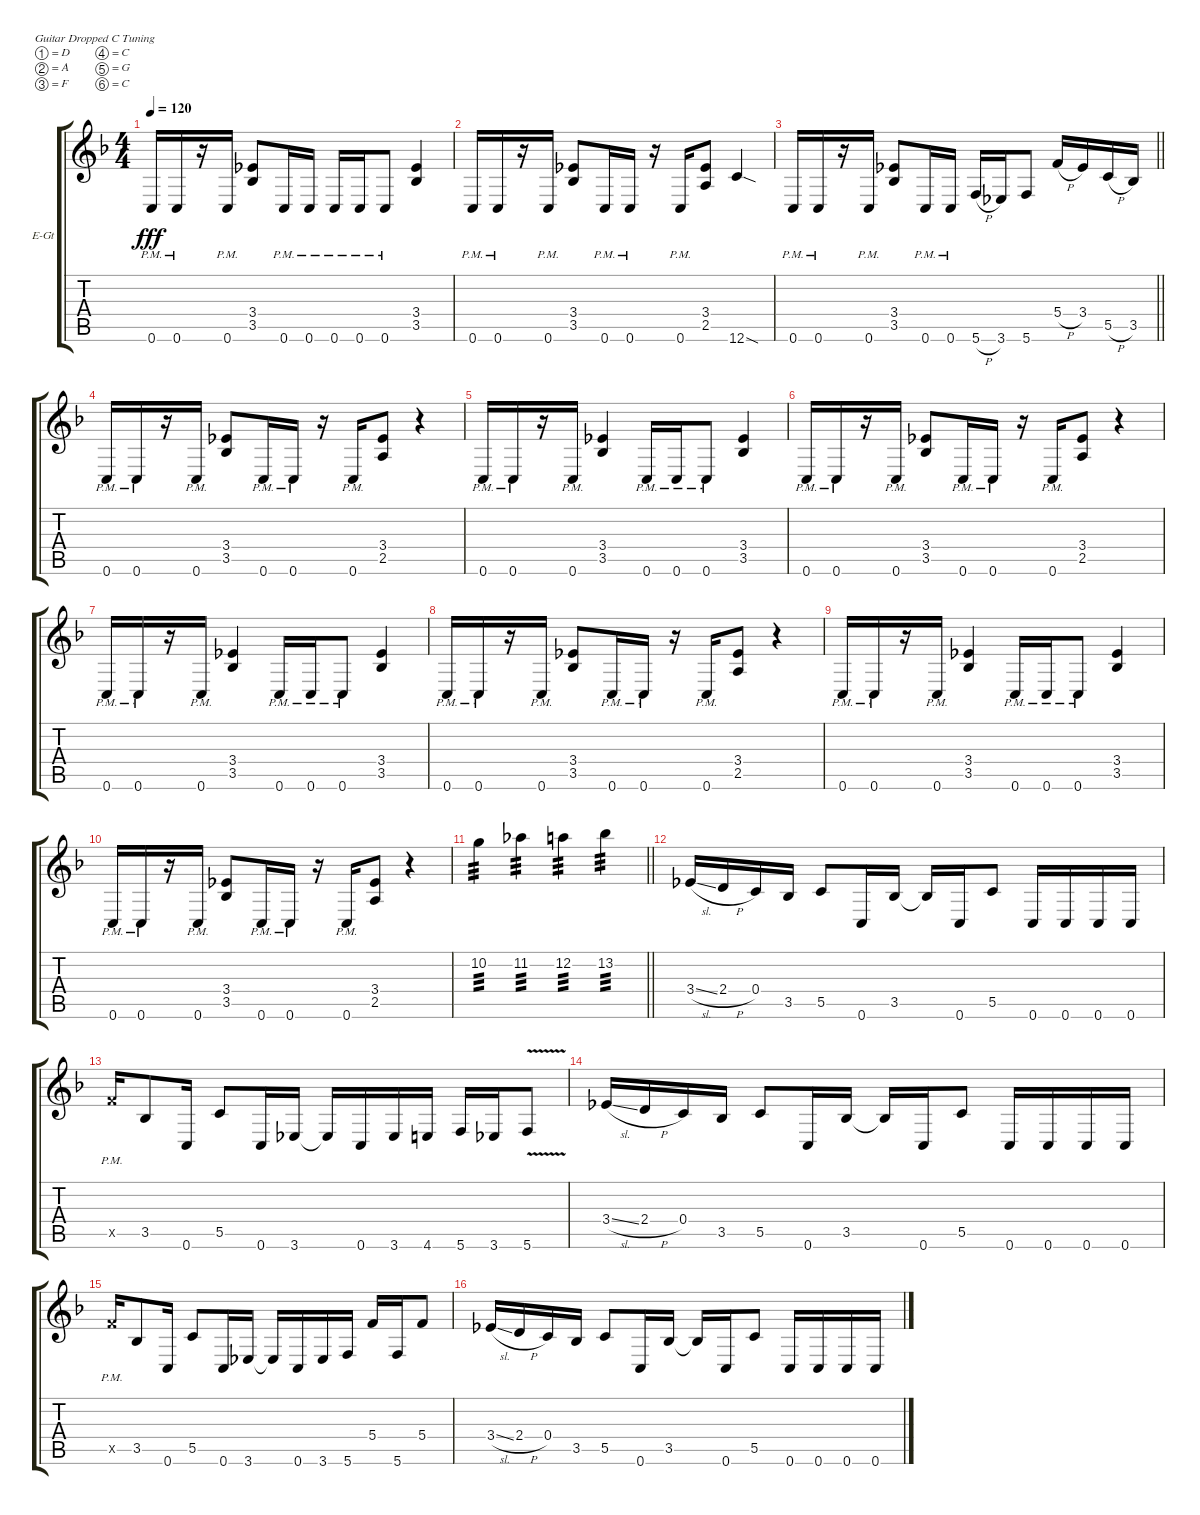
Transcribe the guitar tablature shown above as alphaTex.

\bracketExtendMode groupsimilarinstruments
\firstSystemTrackNameOrientation horizontal
\otherSystemsTrackNameOrientation horizontal
\track ("o1" "E-Gt") {instrument overdrivenguitar}
\staff {score tabs}
\tuning (D4 A3 F3 C3 G2 C2)
\ts (4 4)
\tempo 120
\clef g2
\ks f
0.6{pm}.16{dy fff} 0.6{pm}.16 r.16 0.6{pm}.16 (3.4 3.5).8 0.6{pm}.16 0.6{pm}.16 0.6{pm}.16 0.6{pm}.16 0.6{pm}.8 (3.4 3.5).4 |
0.6{pm}.16 0.6{pm}.16 r.16 0.6{pm}.16 (3.4 3.5).8 0.6{pm}.16 0.6{pm}.16 r.16 0.6{pm}.16 (3.4 2.5).8 12.6{sod}.4 |
\barLineRight lightlight
0.6{pm}.16 0.6{pm}.16 r.16 0.6{pm}.16 (3.4 3.5).8 0.6{pm}.16 0.6{pm}.16 5.6{h}.16 3.6.16 5.6.8 5.4{h}.16 3.4.16 5.5{h}.16 3.5.16 |
0.6{pm}.16 0.6{pm}.16 r.16 0.6{pm}.16 (3.4 3.5).8 0.6{pm}.16 0.6{pm}.16 r.16 0.6{pm}.16 (3.4 2.5).8 r.4 |
0.6{pm}.16 0.6{pm}.16 r.16 0.6{pm}.16 (3.4 3.5).4 0.6{pm}.16 0.6{pm}.16 0.6{pm}.8 (3.4 3.5).4 |
0.6{pm}.16 0.6{pm}.16 r.16 0.6{pm}.16 (3.4 3.5).8 0.6{pm}.16 0.6{pm}.16 r.16 0.6{pm}.16 (3.4 2.5).8 r.4 |
0.6{pm}.16 0.6{pm}.16 r.16 0.6{pm}.16 (3.4 3.5).4 0.6{pm}.16 0.6{pm}.16 0.6{pm}.8 (3.4 3.5).4 |
0.6{pm}.16 0.6{pm}.16 r.16 0.6{pm}.16 (3.4 3.5).8 0.6{pm}.16 0.6{pm}.16 r.16 0.6{pm}.16 (3.4 2.5).8 r.4 |
0.6{pm}.16 0.6{pm}.16 r.16 0.6{pm}.16 (3.4 3.5).4 0.6{pm}.16 0.6{pm}.16 0.6{pm}.8 (3.4 3.5).4 |
0.6{pm}.16 0.6{pm}.16 r.16 0.6{pm}.16 (3.4 3.5).8 0.6{pm}.16 0.6{pm}.16 r.16 0.6{pm}.16 (3.4 2.5).8 r.4 |
\barLineRight lightlight
10.2.4{tp 3} 11.2.4{tp 3} 12.2.4{tp 3} 13.2.4{tp 3} |
\section ("" " ")
3.4{sl}.16 2.4{h}.16 0.4.16 3.5.16 5.5.8 0.6.16 3.5.16 3.5{t}.16 0.6.16 5.5.8 0.6.16 0.6.16 0.6.16 0.6.16 |
10.5{pm x}.16 3.5.8 0.6.16 5.5.8 0.6.16 3.6.16 3.6{t}.16 0.6.16 3.6.16 4.6.16 5.6.16 3.6.16 5.6{v}.8 |
3.4{sl}.16 2.4{h}.16 0.4.16 3.5.16 5.5.8 0.6.16 3.5.16 3.5{t}.16 0.6.16 5.5.8 0.6.16 0.6.16 0.6.16 0.6.16 |
10.5{pm x}.16 3.5.8 0.6.16 5.5.8 0.6.16 3.6.16 3.6{t}.16 0.6.16 3.6.16 5.6.16 5.4.16 5.6.16 5.4.8 |
3.4{sl}.16 2.4{h}.16 0.4.16 3.5.16 5.5.8 0.6.16 3.5.16 3.5{t}.16 0.6.16 5.5.8 0.6.16 0.6.16 0.6.16 0.6.16
